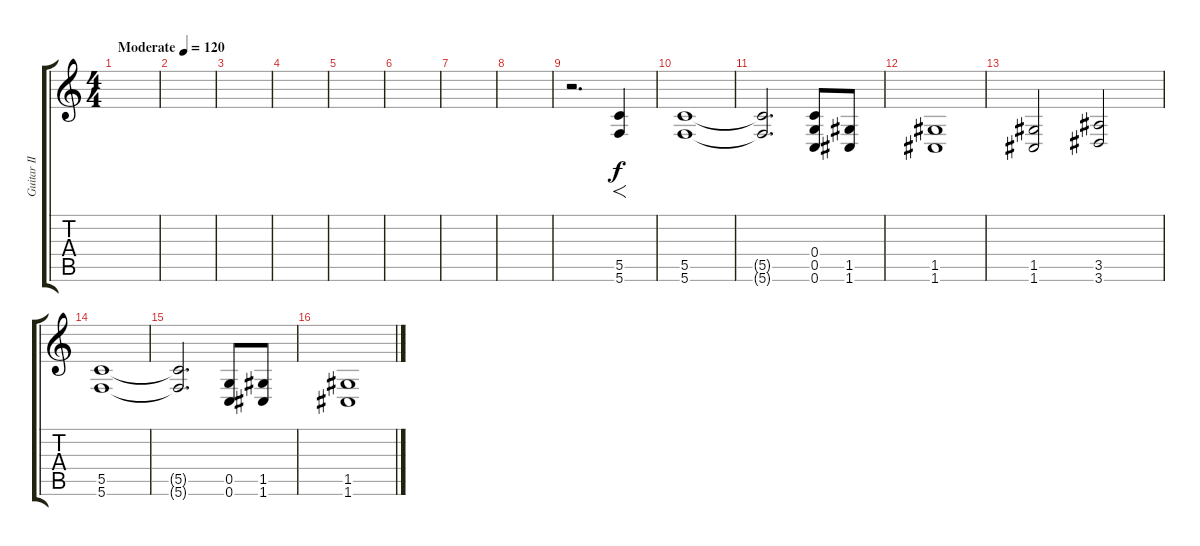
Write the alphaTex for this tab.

\track ("Guitar II" "Guitar II") {instrument overdrivenguitar}
\staff {score tabs}
\tuning (D4 A3 F3 C3 G2 C2) {hide}
\ts (4 4)
\tempo (120 "Moderate")
\clef g2
\ks c
|
|
|
|
|
|
|
|
r.2{d} (5.5 5.6).4{f} |
(5.5 5.6).1 |
(5.5{t} 5.6{t}).2{d} (0.4 0.5 0.6).8 (1.5 1.6).8 |
(1.5 1.6).1 |
(1.5 1.6).2 (3.5 3.6).2 |
(5.5 5.6).1 |
(5.5{t} 5.6{t}).2{d} (0.5 0.6).8 (1.5 1.6).8 |
(1.5 1.6).1
